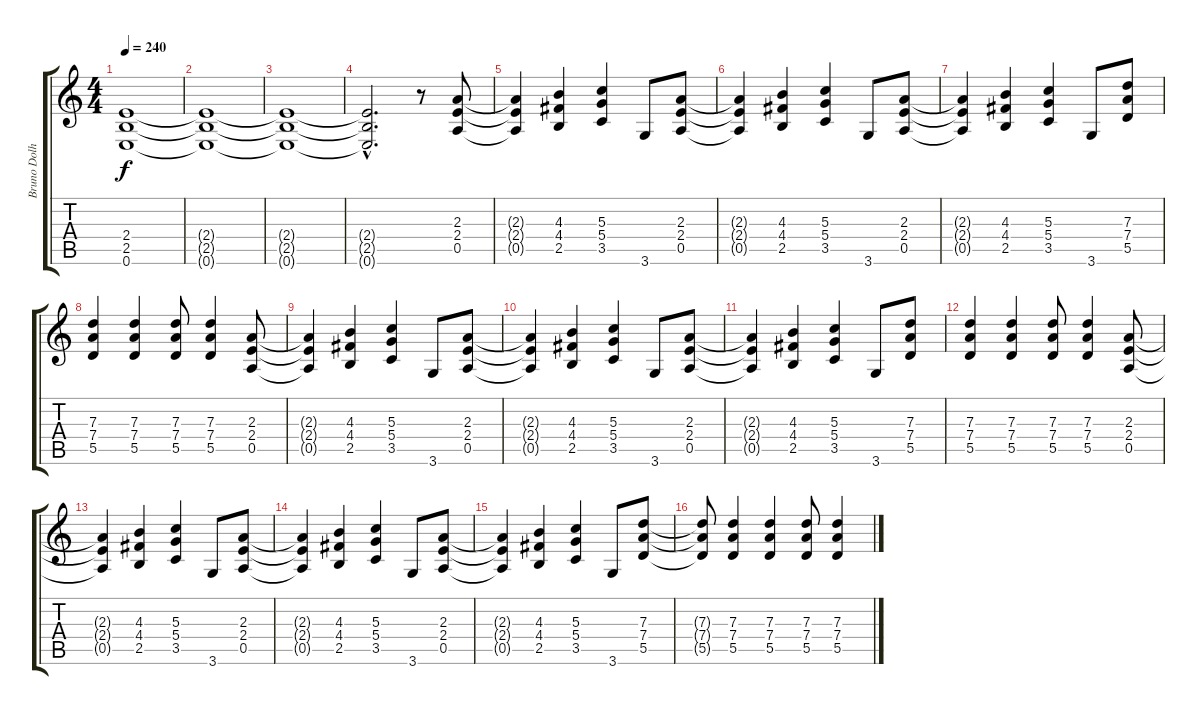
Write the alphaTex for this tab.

\track ("Bruno Dolheguy" "Bruno Dolh") {instrument distortionguitar}
\staff {score tabs}
\tuning (E4 B3 G3 D3 A2 E2) {hide}
\ts (4 4)
\tempo 240
\clef g2
\ks c
(2.4 2.5 0.6).1{dy f} |
(2.4{t} 2.5{t} 0.6{t}).1 |
(2.4{t} 2.5{t} 0.6{t}).1 |
(2.4{hac t} 2.5{hac t} 0.6{hac t}).2{d} r.8 (2.3 2.4 0.5).8 |
(2.3{t} 2.4{t} 0.5{t}).4 (4.3 4.4 2.5).4 (5.3 5.4 3.5).4 3.6.8 (2.3 2.4 0.5).8 |
(2.3{t} 2.4{t} 0.5{t}).4 (4.3 4.4 2.5).4 (5.3 5.4 3.5).4 3.6.8 (2.3 2.4 0.5).8 |
(2.3{t} 2.4{t} 0.5{t}).4 (4.3 4.4 2.5).4 (5.3 5.4 3.5).4 3.6.8 (7.3 7.4 5.5).8 |
(7.3 7.4 5.5).4 (7.3 7.4 5.5).4 (7.3 7.4 5.5).8 (7.3 7.4 5.5).4 (2.3 2.4 0.5).8 |
(2.3{t} 2.4{t} 0.5{t}).4 (4.3 4.4 2.5).4 (5.3 5.4 3.5).4 3.6.8 (2.3 2.4 0.5).8 |
(2.3{t} 2.4{t} 0.5{t}).4 (4.3 4.4 2.5).4 (5.3 5.4 3.5).4 3.6.8 (2.3 2.4 0.5).8 |
(2.3{t} 2.4{t} 0.5{t}).4 (4.3 4.4 2.5).4 (5.3 5.4 3.5).4 3.6.8 (7.3 7.4 5.5).8 |
(7.3 7.4 5.5).4 (7.3 7.4 5.5).4 (7.3 7.4 5.5).8 (7.3 7.4 5.5).4 (2.3 2.4 0.5).8 |
(2.3{t} 2.4{t} 0.5{t}).4 (4.3 4.4 2.5).4 (5.3 5.4 3.5).4 3.6.8 (2.3 2.4 0.5).8 |
(2.3{t} 2.4{t} 0.5{t}).4 (4.3 4.4 2.5).4 (5.3 5.4 3.5).4 3.6.8 (2.3 2.4 0.5).8 |
(2.3{t} 2.4{t} 0.5{t}).4 (4.3 4.4 2.5).4 (5.3 5.4 3.5).4 3.6.8 (7.3 7.4 5.5).8 |
(7.3{t} 7.4{t} 5.5{t}).8 (7.3 7.4 5.5).4 (7.3 7.4 5.5).4 (7.3 7.4 5.5).8 (7.3 7.4 5.5).4
